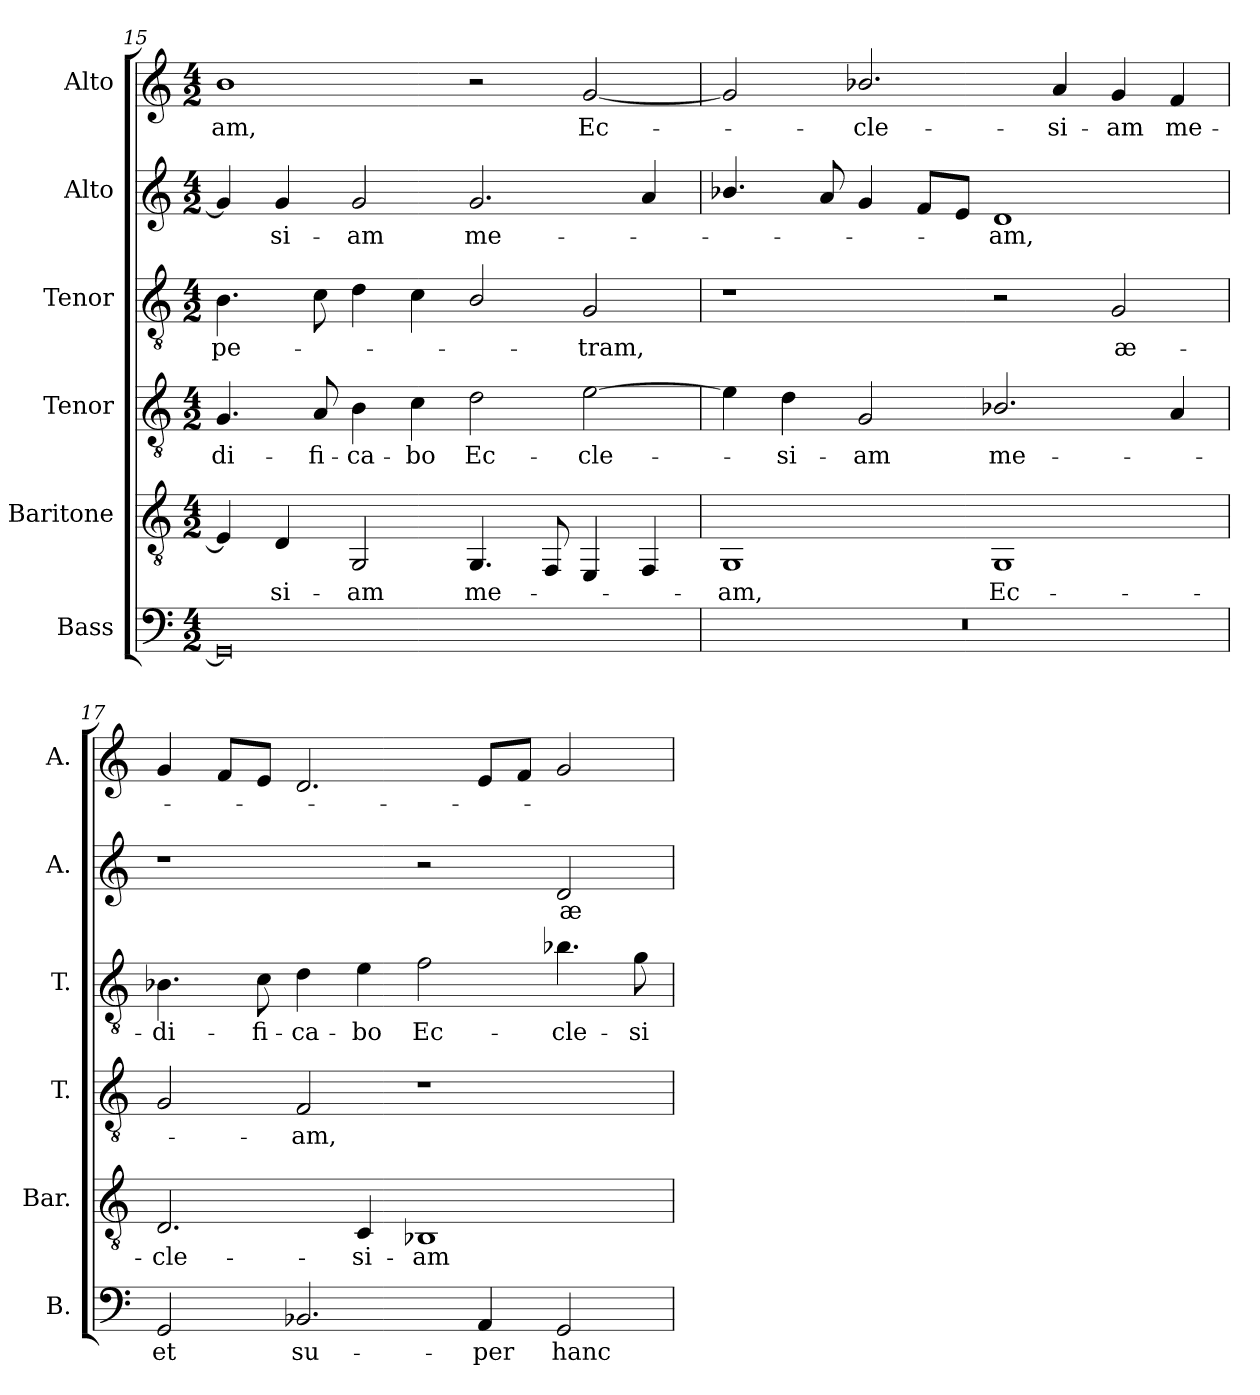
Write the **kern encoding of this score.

**kern	**text	**kern	**text	**kern	**text	**kern	**text	**kern	**text	**kern	**text
*part6	*part6	*part5	*part5	*part4	*part4	*part3	*part3	*part2	*part2	*part1	*part1
*staff6	*staff6	*staff5	*staff5	*staff4	*staff4	*staff3	*staff3	*staff2	*staff2	*staff1	*staff1
*I"Bass	*	*I"Baritone	*	*I"Tenor	*	*I"Tenor	*	*I"Alto	*	*I"Alto	*
*I'B.	*	*I'Bar.	*	*I'T.	*	*I'T.	*	*I'A.	*	*I'A.	*
*clefF4	*	*clefGv2	*	*clefGv2	*	*clefGv2	*	*clefG2	*	*clefG2	*
*	*	*	*	*ITrd7c12	*	*ITrd7c12	*	*	*	*	*
*k[]	*	*k[]	*	*k[]	*	*k[]	*	*k[]	*	*k[]	*
*C:	*	*C:	*	*C:	*	*C:	*	*C:	*	*C:	*
*M4/2	*	*M4/2	*	*M4/2	*	*M4/2	*	*M4/2	*	*M4/2	*
=15	=15	=15	=15	=15	=15	=15	=15	=15	=15	=15	=15
!	!	!	!	!	!LO:LY:b:color=#000000	!	!	!	!	!	!
!	!	!	!	!	!	!	!LO:LY:b:color=#000000	!	!	!	!
!	!	!	!	!	!	!	!	!	!	!	!LO:LY:b:color=#000000
0GGi]	.	4Ei/]	.	4.GGi/	-di-	4.BBi\	pe-	4gi/]	.	1bi	-am,
!	!	!	!LO:LY:b:color=#000000	!	!	!	!	!	!	!	!
!	!	!	!	!	!	!	!	!	!LO:LY:b:color=#000000	!	!
.	.	4Di/	-si-	.	.	.	.	4gi/	-si-	.	.
!	!	!	!	!	!LO:LY:b:color=#000000	!	!	!	!	!	!
.	.	.	.	8AAi/	-fi-	8Ci\	.	.	.	.	.
!	!	!	!LO:LY:b:color=#000000	!	!	!	!	!	!	!	!
!	!	!	!	!	!LO:LY:b:color=#000000	!	!	!	!	!	!
!	!	!	!	!	!	!	!	!	!LO:LY:b:color=#000000	!	!
.	.	2GGi/	-am	4BBi\	-ca-	4Di\	.	2gi/	-am	.	.
!	!	!	!	!	!LO:LY:b:color=#000000	!	!	!	!	!	!
.	.	.	.	4Ci\	-bo	4Ci\	.	.	.	.	.
!	!	!	!LO:LY:b:color=#000000	!	!	!	!	!	!	!	!
!	!	!	!	!	!LO:LY:b:color=#000000	!	!	!	!	!	!
!	!	!	!	!	!	!	!	!	!LO:LY:b:color=#000000	!	!
.	.	4.GGi/	me-	2Di\	Ec-	2BBi/	.	2.gi/	me-	2r	.
.	.	8FFi/	.	.	.	.	.	.	.	.	.
!	!	!	!	!	!LO:LY:b:color=#000000	!	!	!	!	!	!
!	!	!	!	!	!	!	!LO:LY:b:color=#000000	!	!	!	!
!	!	!	!	!	!	!	!	!	!	!	!LO:LY:b:color=#000000
.	.	4EEi/	.	[2Ei\	-cle-	2GGi/	-tram,	.	.	[2gi/	Ec-
.	.	4FFi/	.	.	.	.	.	4ai/	.	.	.
=16	=16	=16	=16	=16	=16	=16	=16	=16	=16	=16	=16
!LO:N:vis=1	!	!	!	!	!	!	!	!	!	!	!
!	!	!	!LO:LY:b:color=#000000	!	!	!	!	!	!	!	!
0r	.	1GGi	-am,	4Ei\]	.	1r	.	4.b-Xi/	.	2gi/]	.
!	!	!	!	!	!LO:LY:b:color=#000000	!	!	!	!	!	!
.	.	.	.	4Di\	-si-	.	.	.	.	.	.
.	.	.	.	.	.	.	.	8ai/	.	.	.
!	!	!	!	!	!LO:LY:b:color=#000000	!	!	!	!	!	!
!	!	!	!	!	!	!	!	!	!	!	!LO:LY:b:color=#000000
.	.	.	.	2GGi/	-am	.	.	4gi/	.	2.b-Xi/	-cle-
.	.	.	.	.	.	.	.	8fi/L	.	.	.
.	.	.	.	.	.	.	.	8ei/J	.	.	.
!	!	!	!LO:LY:b:color=#000000	!	!	!	!	!	!	!	!
!	!	!	!	!	!LO:LY:b:color=#000000	!	!	!	!	!	!
!	!	!	!	!	!	!	!	!	!LO:LY:b:color=#000000	!	!
.	.	1GGi	Ec-	2.BB-Xi/	me-	2r	.	1di	-am,	.	.
!	!	!	!	!	!	!	!	!	!	!	!LO:LY:b:color=#000000
.	.	.	.	.	.	.	.	.	.	4ai/	-si-
!	!	!	!	!	!	!	!LO:LY:b:color=#000000	!	!	!	!
!	!	!	!	!	!	!	!	!	!	!	!LO:LY:b:color=#000000
.	.	.	.	.	.	2GGi/	æ-	.	.	4gi/	-am
!	!	!	!	!	!	!	!	!	!	!	!LO:LY:b:color=#000000
.	.	.	.	4AAi/	.	.	.	.	.	4fi/	me-
!!LO:PB:g=z
=17	=17	=17	=17	=17	=17	=17	=17	=17	=17	=17	=17
!	!LO:LY:b:color=#000000	!	!	!	!	!	!	!	!	!	!
!	!	!	!LO:LY:b:color=#000000	!	!	!	!	!	!	!	!
!	!	!	!	!	!	!	!LO:LY:b:color=#000000	!	!	!	!
2GGi/	et	2.Di/	-cle-	2GGi/	.	4.BB-Xi\	-di-	1r	.	4gi/	.
.	.	.	.	.	.	.	.	.	.	8fi/L	.
!	!	!	!	!	!	!	!LO:LY:b:color=#000000	!	!	!	!
.	.	.	.	.	.	8Ci\	-fi-	.	.	8ei/J	.
!	!LO:LY:b:color=#000000	!	!	!	!	!	!	!	!	!	!
!	!	!	!	!	!LO:LY:b:color=#000000	!	!	!	!	!	!
!	!	!	!	!	!	!	!LO:LY:b:color=#000000	!	!	!	!
2.BB-Xi/	su-	.	.	2FFi/	-am,	4Di\	-ca-	.	.	2.di/	.
!	!	!	!LO:LY:b:color=#000000	!	!	!	!	!	!	!	!
!	!	!	!	!	!	!	!LO:LY:b:color=#000000	!	!	!	!
.	.	4Ci/	-si-	.	.	4Ei\	-bo	.	.	.	.
!	!	!	!LO:LY:b:color=#000000	!	!	!	!	!	!	!	!
!	!	!	!	!	!	!	!LO:LY:b:color=#000000	!	!	!	!
.	.	1BB-Xi	-am	1r	.	2Fi\	Ec-	2r	.	.	.
!	!LO:LY:b:color=#000000	!	!	!	!	!	!	!	!	!	!
4AAi/	-per	.	.	.	.	.	.	.	.	8ei/L	.
.	.	.	.	.	.	.	.	.	.	8fi/J	.
!	!LO:LY:b:color=#000000	!	!	!	!	!	!	!	!	!	!
!	!	!	!	!	!	!	!LO:LY:b:color=#000000	!	!	!	!
!	!	!	!	!	!	!	!	!	!LO:LY:b:color=#000000	!	!
2GGi/	hanc	.	.	.	.	4.B-Xi\	-cle-	2di/	æ-	2gi/	.
!	!	!	!	!	!	!	!LO:LY:b:color=#000000	!	!	!	!
.	.	.	.	.	.	8Gi\	-si-	.	.	.	.
=	=	=	=	=	=	=	=	=	=	=	=
*-	*-	*-	*-	*-	*-	*-	*-	*-	*-	*-	*-
